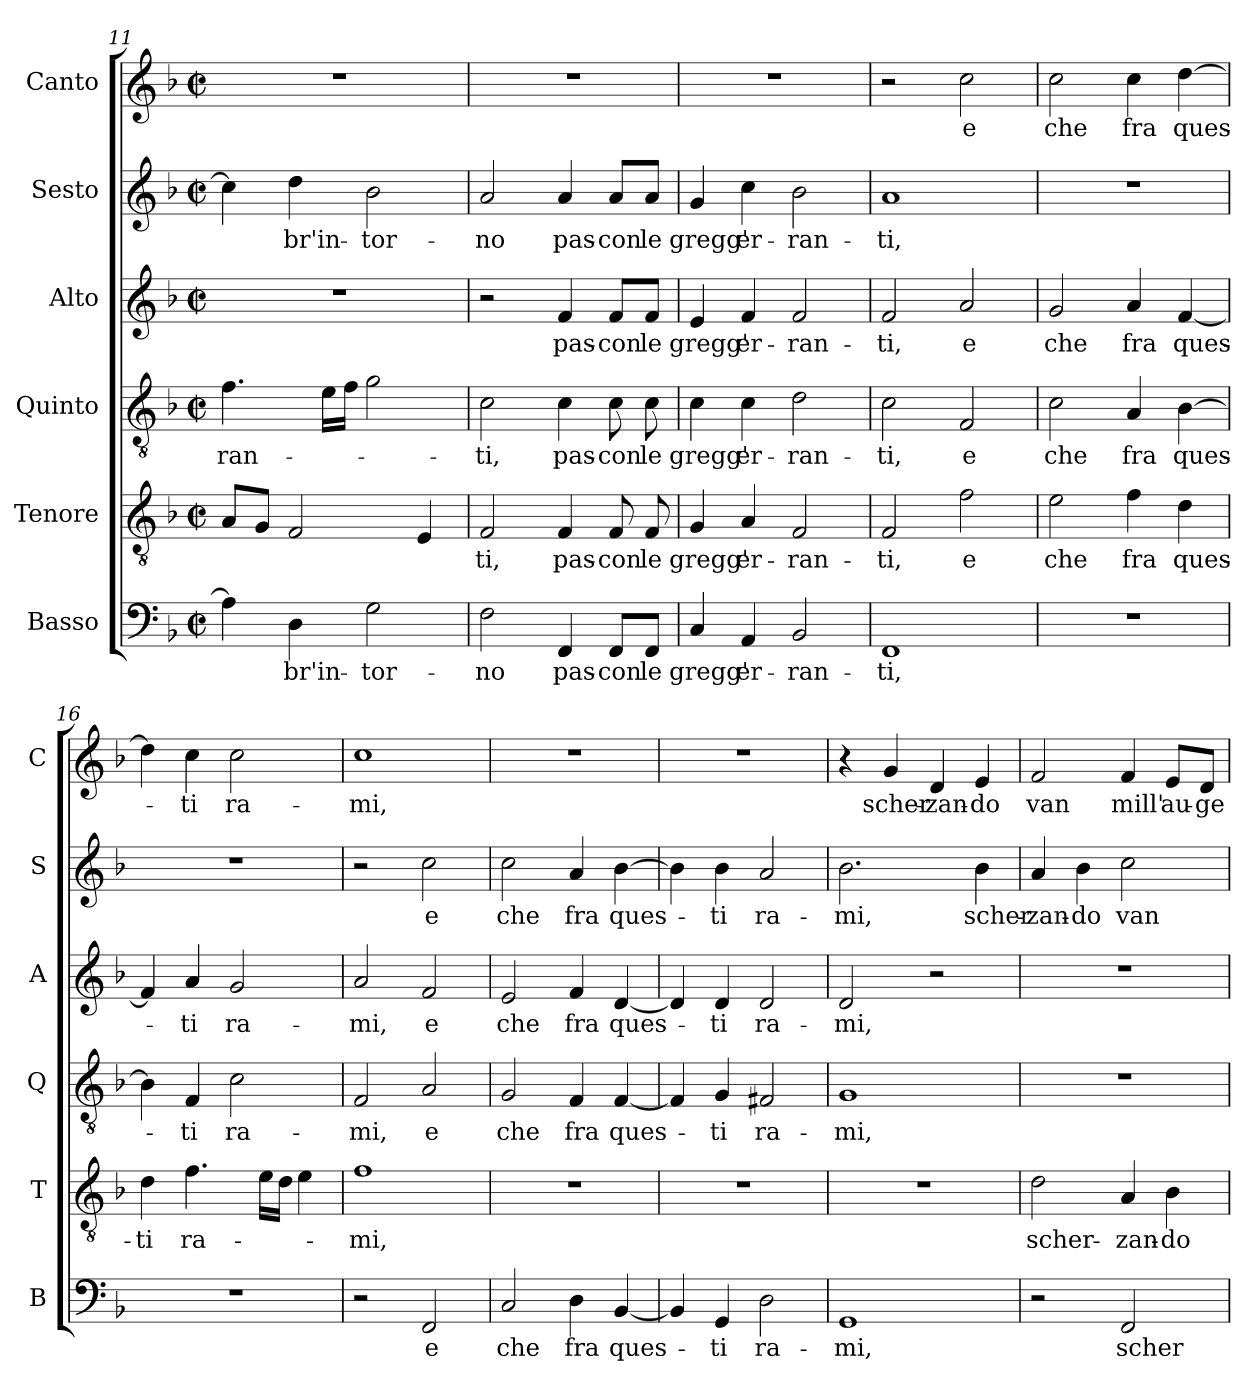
**kern	**text	**kern	**text	**kern	**text	**kern	**text	**kern	**text	**kern	**text
*part6	*part6	*part5	*part5	*part4	*part4	*part3	*part3	*part2	*part2	*part1	*part1
*staff6	*staff6	*staff5	*staff5	*staff4	*staff4	*staff3	*staff3	*staff2	*staff2	*staff1	*staff1
*I"Basso	*	*I"Tenore	*	*I"Quinto	*	*I"Alto	*	*I"Sesto	*	*I"Canto	*
*I'B	*	*I'T	*	*I'Q	*	*I'A	*	*I'S	*	*I'C	*
*clefF4	*	*clefGv2	*	*clefGv2	*	*clefG2	*	*clefG2	*	*clefG2	*
*k[b-]	*	*k[b-]	*	*k[b-]	*	*k[b-]	*	*k[b-]	*	*k[b-]	*
*F:	*	*F:	*	*F:	*	*F:	*	*F:	*	*F:	*
*M2/2	*	*M2/2	*	*M2/2	*	*M2/2	*	*M2/2	*	*M2/2	*
*met(c|)	*	*met(c|)	*	*met(c|)	*	*met(c|)	*	*met(c|)	*	*met(c|)	*
=11	=11	=11	=11	=11	=11	=11	=11	=11	=11	=11	=11
!	!	!	!	!	!LO:LY:b	!	!	!	!	!	!
4A\]	.	8A/L	.	4.f\	-ran-	1r	.	4cc\]	.	1r	.
.	.	8G/J	.	.	.	.	.	.	.	.	.
!	!LO:LY:b	!	!	!	!	!	!	!	!LO:LY:b	!	!
4D\	-br'in-	2F/	.	.	.	.	.	4dd\	-br'in-	.	.
.	.	.	.	16e\LL	.	.	.	.	.	.	.
.	.	.	.	16f\JJ	.	.	.	.	.	.	.
!	!LO:LY:b	!	!	!	!	!	!	!	!LO:LY:b	!	!
2G\	-tor-	.	.	2g\	.	.	.	2b-\	-tor-	.	.
.	.	4E/	.	.	.	.	.	.	.	.	.
=12	=12	=12	=12	=12	=12	=12	=12	=12	=12	=12	=12
!	!LO:LY:b	!	!LO:LY:b	!	!LO:LY:b	!	!	!	!LO:LY:b	!	!
2F\	-no	2F/	-ti,	2c\	-ti,	2r	.	2a/	-no	1r	.
!	!LO:LY:b	!	!LO:LY:b	!	!LO:LY:b	!	!LO:LY:b	!	!LO:LY:b	!	!
4FF/	pas-	4F/	pas-	4c\	pas-	4f/	pas-	4a/	pas-	.	.
!	!LO:LY:b	!	!LO:LY:b	!	!LO:LY:b	!	!LO:LY:b	!	!LO:LY:b	!	!
8FF/L	-con	8F/	-con	8c\	-con	8f/L	-con	8a/L	-con	.	.
!	!LO:LY:b	!	!LO:LY:b	!	!LO:LY:b	!	!LO:LY:b	!	!LO:LY:b	!	!
8FF/J	le	8F/	le	8c\	le	8f/J	le	8a/J	le	.	.
!!LO:LB:g=z
=13	=13	=13	=13	=13	=13	=13	=13	=13	=13	=13	=13
!	!LO:LY:b	!	!LO:LY:b	!	!LO:LY:b	!	!LO:LY:b	!	!LO:LY:b	!	!
4C/	gregg'	4G/	gregg'	4c\	gregg'	4e/	gregg'	4g/	gregg'	1r	.
!	!LO:LY:b	!	!LO:LY:b	!	!LO:LY:b	!	!LO:LY:b	!	!LO:LY:b	!	!
4AA/	er-	4A/	er-	4c\	er-	4f/	er-	4cc\	er-	.	.
!	!LO:LY:b	!	!LO:LY:b	!	!LO:LY:b	!	!LO:LY:b	!	!LO:LY:b	!	!
2BB-/	-ran-	2F/	-ran-	2d\	-ran-	2f/	-ran-	2b-\	-ran-	.	.
=14	=14	=14	=14	=14	=14	=14	=14	=14	=14	=14	=14
!	!LO:LY:b	!	!LO:LY:b	!	!LO:LY:b	!	!LO:LY:b	!	!LO:LY:b	!	!
1FF	-ti,	2F/	-ti,	2c\	-ti,	2f/	-ti,	1a	-ti,	2r	.
!	!	!	!LO:LY:b	!	!LO:LY:b	!	!LO:LY:b	!	!	!	!LO:LY:b
.	.	2f\	e	2F/	e	2a/	e	.	.	2cc\	e
=15	=15	=15	=15	=15	=15	=15	=15	=15	=15	=15	=15
!	!	!	!LO:LY:b	!	!LO:LY:b	!	!LO:LY:b	!	!	!	!LO:LY:b
1r	.	2e\	che	2c\	che	2g/	che	1r	.	2cc\	che
!	!	!	!LO:LY:b	!	!LO:LY:b	!	!LO:LY:b	!	!	!	!LO:LY:b
.	.	4f\	fra	4A/	fra	4a/	fra	.	.	4cc\	fra
!	!	!	!LO:LY:b	!	!LO:LY:b	!	!LO:LY:b	!	!	!	!LO:LY:b
.	.	4d\	ques-	[4B-\	ques-	[4f/	ques-	.	.	[4dd\	ques-
=16	=16	=16	=16	=16	=16	=16	=16	=16	=16	=16	=16
!	!	!	!LO:LY:b	!	!	!	!	!	!	!	!
1r	.	4d\	-ti	4B-\]	.	4f/]	.	1r	.	4dd\]	.
!	!	!	!LO:LY:b	!	!LO:LY:b	!	!LO:LY:b	!	!	!	!LO:LY:b
.	.	4.f\	ra-	4F/	-ti	4a/	-ti	.	.	4cc\	-ti
!	!	!	!	!	!LO:LY:b	!	!LO:LY:b	!	!	!	!LO:LY:b
.	.	.	.	2c\	ra-	2g/	ra-	.	.	2cc\	ra-
.	.	16e\LL	.	.	.	.	.	.	.	.	.
.	.	16d\JJ	.	.	.	.	.	.	.	.	.
.	.	4e\	.	.	.	.	.	.	.	.	.
=17	=17	=17	=17	=17	=17	=17	=17	=17	=17	=17	=17
!	!	!	!LO:LY:b	!	!LO:LY:b	!	!LO:LY:b	!	!	!	!LO:LY:b
2r	.	1f	-mi,	2F/	-mi,	2a/	-mi,	2r	.	1cc	-mi,
!	!LO:LY:b	!	!	!	!LO:LY:b	!	!LO:LY:b	!	!LO:LY:b	!	!
2FF/	e	.	.	2A/	e	2f/	e	2cc\	e	.	.
=18	=18	=18	=18	=18	=18	=18	=18	=18	=18	=18	=18
!	!LO:LY:b	!	!	!	!LO:LY:b	!	!LO:LY:b	!	!LO:LY:b	!	!
2C/	che	1r	.	2G/	che	2e/	che	2cc\	che	1r	.
!	!LO:LY:b	!	!	!	!LO:LY:b	!	!LO:LY:b	!	!LO:LY:b	!	!
4D\	fra	.	.	4F/	fra	4f/	fra	4a/	fra	.	.
!	!LO:LY:b	!	!	!	!LO:LY:b	!	!LO:LY:b	!	!LO:LY:b	!	!
[4BB-/	ques-	.	.	[4F/	ques-	[4d/	ques-	[4b-\	ques-	.	.
!!LO:PB:g=z
=19	=19	=19	=19	=19	=19	=19	=19	=19	=19	=19	=19
4BB-/]	.	1r	.	4F/]	.	4d/]	.	4b-\]	.	1r	.
!	!LO:LY:b	!	!	!	!LO:LY:b	!	!LO:LY:b	!	!LO:LY:b	!	!
4GG/	-ti	.	.	4G/	-ti	4d/	-ti	4b-\	-ti	.	.
!	!LO:LY:b	!	!	!	!LO:LY:b	!	!LO:LY:b	!	!LO:LY:b	!	!
2D\	ra-	.	.	2F#X/	ra-	2d/	ra-	2a/	ra-	.	.
=20	=20	=20	=20	=20	=20	=20	=20	=20	=20	=20	=20
!	!LO:LY:b	!	!	!	!LO:LY:b	!	!LO:LY:b	!	!LO:LY:b	!	!
1GG	-mi,	1r	.	1G	-mi,	2d/	-mi,	2.b-\	-mi,	4r	.
!	!	!	!	!	!	!	!	!	!	!	!LO:LY:b
.	.	.	.	.	.	.	.	.	.	4g/	scher-
!	!	!	!	!	!	!	!	!	!	!	!LO:LY:b
.	.	.	.	.	.	2r	.	.	.	4d/	-zan-
!	!	!	!	!	!	!	!	!	!LO:LY:b	!	!LO:LY:b
.	.	.	.	.	.	.	.	4b-\	scher-	4e/	-do
=21	=21	=21	=21	=21	=21	=21	=21	=21	=21	=21	=21
!	!	!	!LO:LY:b	!	!	!	!	!	!LO:LY:b	!	!LO:LY:b
2r	.	2d\	scher-	1r	.	1r	.	4a/	-zan-	2f/	van
!	!	!	!	!	!	!	!	!	!LO:LY:b	!	!
.	.	.	.	.	.	.	.	4b-\	-do	.	.
!	!LO:LY:b	!	!LO:LY:b	!	!	!	!	!	!LO:LY:b	!	!LO:LY:b
2FF/	scher-	4A/	-zan-	.	.	.	.	2cc\	van	4f/	mill'
!	!	!	!LO:LY:b	!	!	!	!	!	!	!	!LO:LY:b
.	.	4B-\	-do	.	.	.	.	.	.	8e/L	au-
!	!	!	!	!	!	!	!	!	!	!	!LO:LY:b
.	.	.	.	.	.	.	.	.	.	8d/J	-ge-
=	=	=	=	=	=	=	=	=	=	=	=
*-	*-	*-	*-	*-	*-	*-	*-	*-	*-	*-	*-
